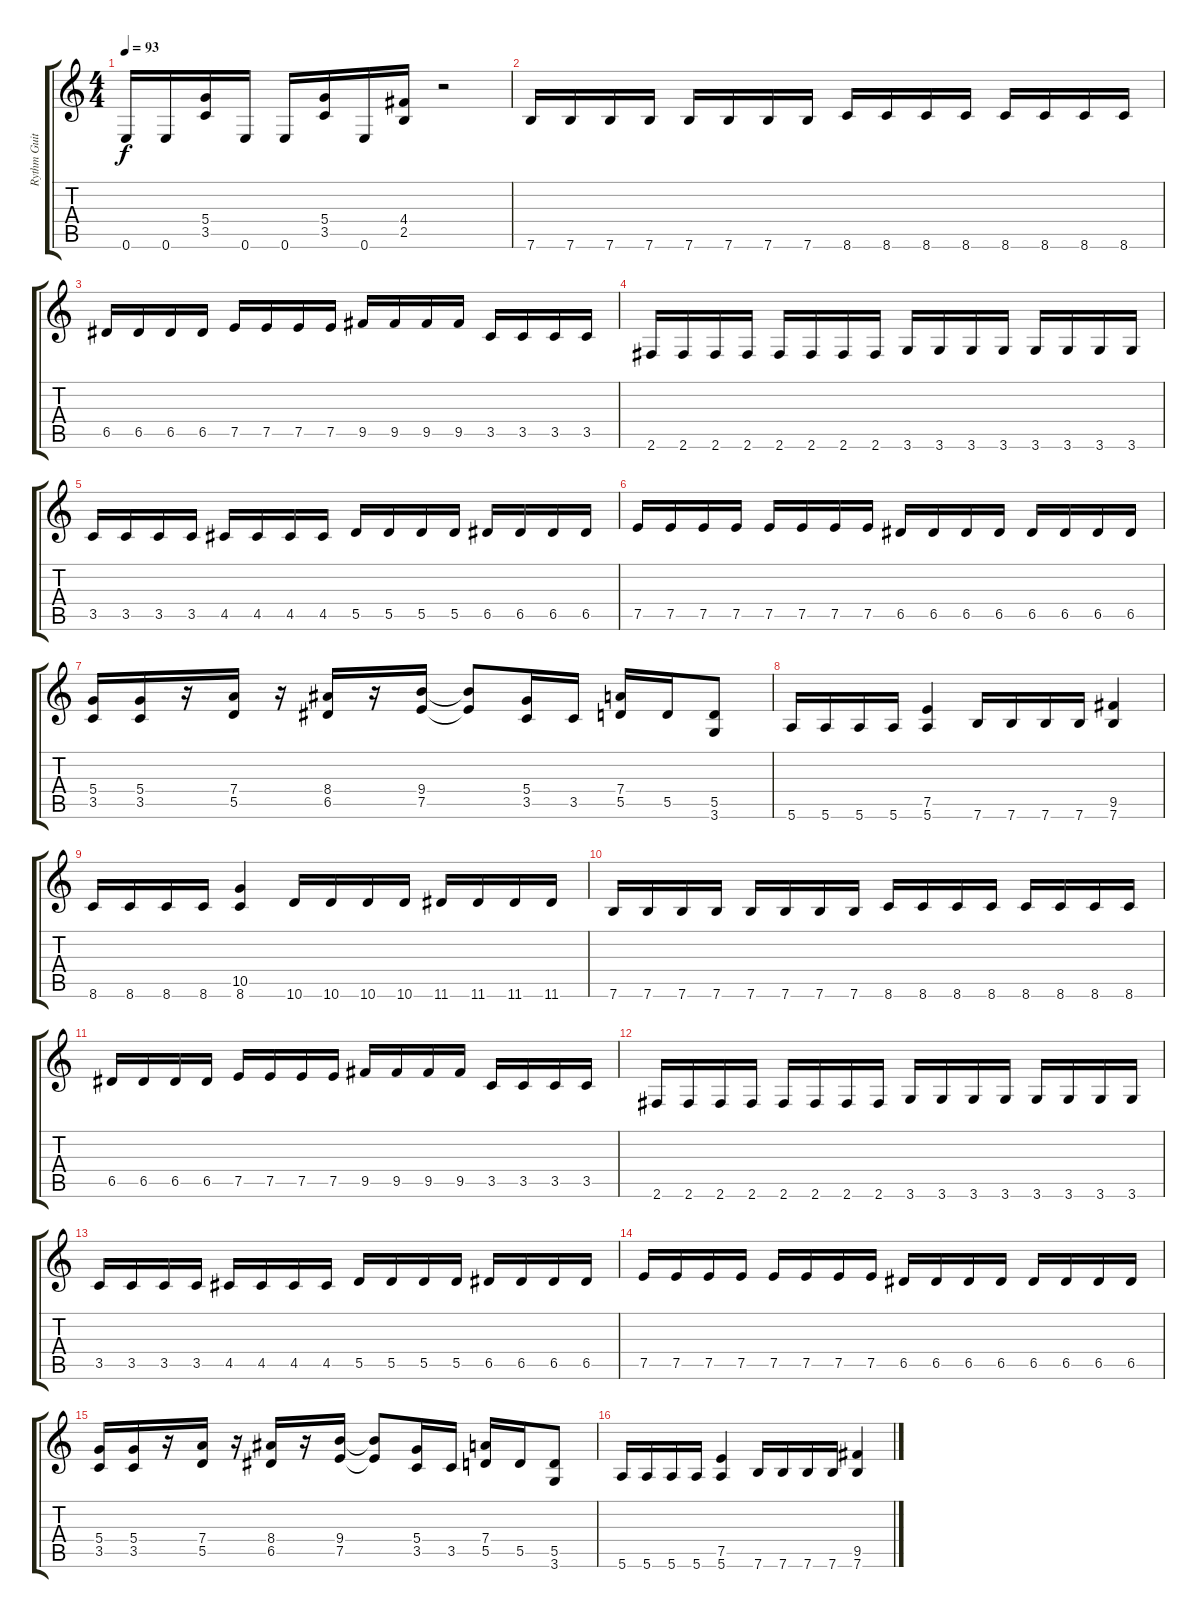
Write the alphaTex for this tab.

\track ("Rythm Guitar" "Rythm Guit") {instrument distortionguitar}
\staff {score tabs}
\tuning (E4 B3 G3 D3 A2 E2) {hide}
\ts (4 4)
\tempo 93
\clef g2
\ks c
0.6.16{dy f} 0.6.16 (5.4 3.5).16 0.6.16 0.6.16 (5.4 3.5).16 0.6.16 (4.4 2.5).16 r.2 |
7.6.16 7.6.16 7.6.16 7.6.16 7.6.16 7.6.16 7.6.16 7.6.16 8.6.16 8.6.16 8.6.16 8.6.16 8.6.16 8.6.16 8.6.16 8.6.16 |
6.5.16 6.5.16 6.5.16 6.5.16 7.5.16 7.5.16 7.5.16 7.5.16 9.5.16 9.5.16 9.5.16 9.5.16 3.5.16 3.5.16 3.5.16 3.5.16 |
2.6.16 2.6.16 2.6.16 2.6.16 2.6.16 2.6.16 2.6.16 2.6.16 3.6.16 3.6.16 3.6.16 3.6.16 3.6.16 3.6.16 3.6.16 3.6.16 |
3.5.16 3.5.16 3.5.16 3.5.16 4.5.16 4.5.16 4.5.16 4.5.16 5.5.16 5.5.16 5.5.16 5.5.16 6.5.16 6.5.16 6.5.16 6.5.16 |
7.5.16 7.5.16 7.5.16 7.5.16 7.5.16 7.5.16 7.5.16 7.5.16 6.5.16 6.5.16 6.5.16 6.5.16 6.5.16 6.5.16 6.5.16 6.5.16 |
(5.4 3.5).16 (5.4 3.5).16 r.16 (7.4 5.5).16 r.16 (8.4 6.5).16 r.16 (9.4 7.5).16 (9.4{t} 7.5{t}).8 (5.4 3.5).16 3.5.16 (7.4 5.5).16 5.5.16 (5.5 3.6).8 |
5.6.16 5.6.16 5.6.16 5.6.16 (7.5 5.6).4 7.6.16 7.6.16 7.6.16 7.6.16 (9.5 7.6).4 |
8.6.16 8.6.16 8.6.16 8.6.16 (10.5 8.6).4 10.6.16 10.6.16 10.6.16 10.6.16 11.6.16 11.6.16 11.6.16 11.6.16 |
7.6.16 7.6.16 7.6.16 7.6.16 7.6.16 7.6.16 7.6.16 7.6.16 8.6.16 8.6.16 8.6.16 8.6.16 8.6.16 8.6.16 8.6.16 8.6.16 |
6.5.16 6.5.16 6.5.16 6.5.16 7.5.16 7.5.16 7.5.16 7.5.16 9.5.16 9.5.16 9.5.16 9.5.16 3.5.16 3.5.16 3.5.16 3.5.16 |
2.6.16 2.6.16 2.6.16 2.6.16 2.6.16 2.6.16 2.6.16 2.6.16 3.6.16 3.6.16 3.6.16 3.6.16 3.6.16 3.6.16 3.6.16 3.6.16 |
3.5.16 3.5.16 3.5.16 3.5.16 4.5.16 4.5.16 4.5.16 4.5.16 5.5.16 5.5.16 5.5.16 5.5.16 6.5.16 6.5.16 6.5.16 6.5.16 |
7.5.16 7.5.16 7.5.16 7.5.16 7.5.16 7.5.16 7.5.16 7.5.16 6.5.16 6.5.16 6.5.16 6.5.16 6.5.16 6.5.16 6.5.16 6.5.16 |
(5.4 3.5).16 (5.4 3.5).16 r.16 (7.4 5.5).16 r.16 (8.4 6.5).16 r.16 (9.4 7.5).16 (9.4{t} 7.5{t}).8 (5.4 3.5).16 3.5.16 (7.4 5.5).16 5.5.16 (5.5 3.6).8 |
5.6.16 5.6.16 5.6.16 5.6.16 (7.5 5.6).4 7.6.16 7.6.16 7.6.16 7.6.16 (9.5 7.6).4
